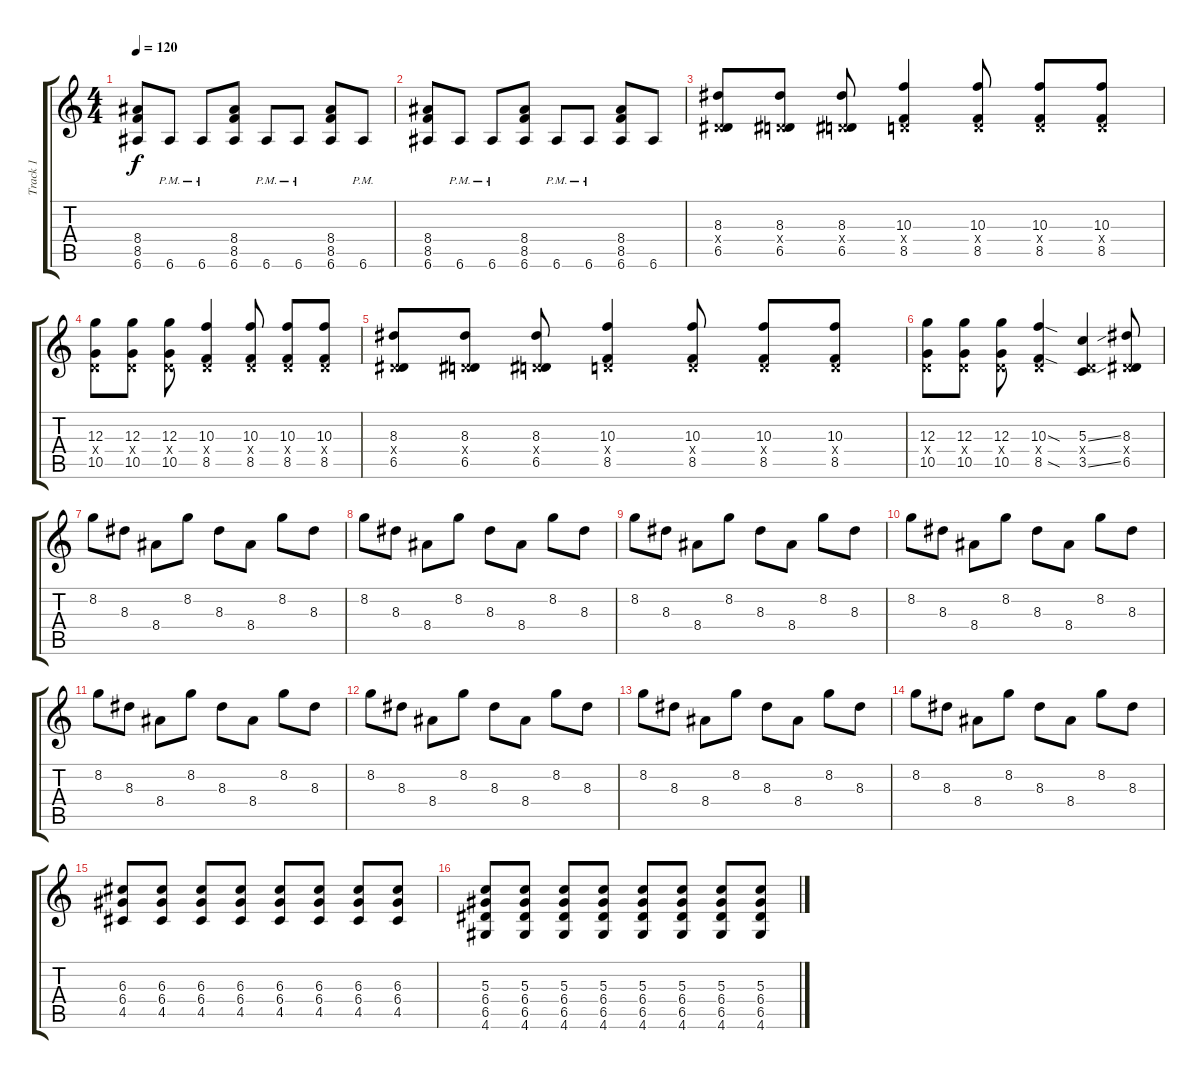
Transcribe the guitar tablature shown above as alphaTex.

\track ("Track 1" "Track 1") {instrument overdrivenguitar}
\staff {score tabs}
\tuning (E4 B3 G3 D3 A2 E2) {hide}
\ts (4 4)
\tempo 120
\clef g2
\ks c
(8.4 8.5 6.6).8{dy f volume 16 balance 16} 6.6{pm}.8 6.6{pm}.8 (8.4 8.5 6.6).8 6.6{pm}.8 6.6{pm}.8 (8.4 8.5 6.6).8 6.6{pm}.8 |
(8.4 8.5 6.6).8 6.6{pm}.8 6.6{pm}.8 (8.4 8.5 6.6).8 6.6{pm}.8 6.6{pm}.8 (8.4 8.5 6.6).8 6.6.8 |
(8.3 0.4{x} 6.5).8 (8.3 0.4{x} 6.5).8 (8.3 0.4{x} 6.5).8 (10.3 0.4{x} 8.5).4 (10.3 0.4{x} 8.5).8 (10.3 0.4{x} 8.5).8 (10.3 0.4{x} 8.5).8 |
(12.3 0.4{x} 10.5).8 (12.3 0.4{x} 10.5).8 (12.3 0.4{x} 10.5).8 (10.3 0.4{x} 8.5).4 (10.3 0.4{x} 8.5).8 (10.3 0.4{x} 8.5).8 (10.3 0.4{x} 8.5).8 |
(8.3 0.4{x} 6.5).8 (8.3 0.4{x} 6.5).8 (8.3 0.4{x} 6.5).8 (10.3 0.4{x} 8.5).4 (10.3 0.4{x} 8.5).8 (10.3 0.4{x} 8.5).8 (10.3 0.4{x} 8.5).8 |
(12.3 0.4{x} 10.5).8 (12.3 0.4{x} 10.5).8 (12.3 0.4{x} 10.5).8 (10.3{sod} 0.4{x} 8.5{sod}).4 (5.3{ss} 0.4{x} 3.5{ss}).4 (8.3 0.4{x} 6.5).8 |
8.2.8{volume 10 balance 0} 8.3.8 8.4.8 8.2.8 8.3.8 8.4.8 8.2.8 8.3.8 |
8.2.8 8.3.8 8.4.8 8.2.8 8.3.8 8.4.8 8.2.8 8.3.8 |
8.2.8 8.3.8 8.4.8 8.2.8 8.3.8 8.4.8 8.2.8 8.3.8 |
8.2.8 8.3.8 8.4.8 8.2.8 8.3.8 8.4.8 8.2.8 8.3.8 |
8.2.8 8.3.8 8.4.8 8.2.8 8.3.8 8.4.8 8.2.8 8.3.8 |
8.2.8 8.3.8 8.4.8 8.2.8 8.3.8 8.4.8 8.2.8 8.3.8 |
8.2.8 8.3.8 8.4.8 8.2.8 8.3.8 8.4.8 8.2.8 8.3.8 |
8.2.8 8.3.8 8.4.8 8.2.8 8.3.8 8.4.8 8.2.8 8.3.8 |
(6.3 6.4 4.5).8{volume 16 balance 16} (6.3 6.4 4.5).8 (6.3 6.4 4.5).8 (6.3 6.4 4.5).8 (6.3 6.4 4.5).8 (6.3 6.4 4.5).8 (6.3 6.4 4.5).8 (6.3 6.4 4.5).8 |
(5.3 6.4 6.5 4.6).8 (5.3 6.4 6.5 4.6).8 (5.3 6.4 6.5 4.6).8 (5.3 6.4 6.5 4.6).8 (5.3 6.4 6.5 4.6).8 (5.3 6.4 6.5 4.6).8 (5.3 6.4 6.5 4.6).8 (5.3 6.4 6.5 4.6).8
